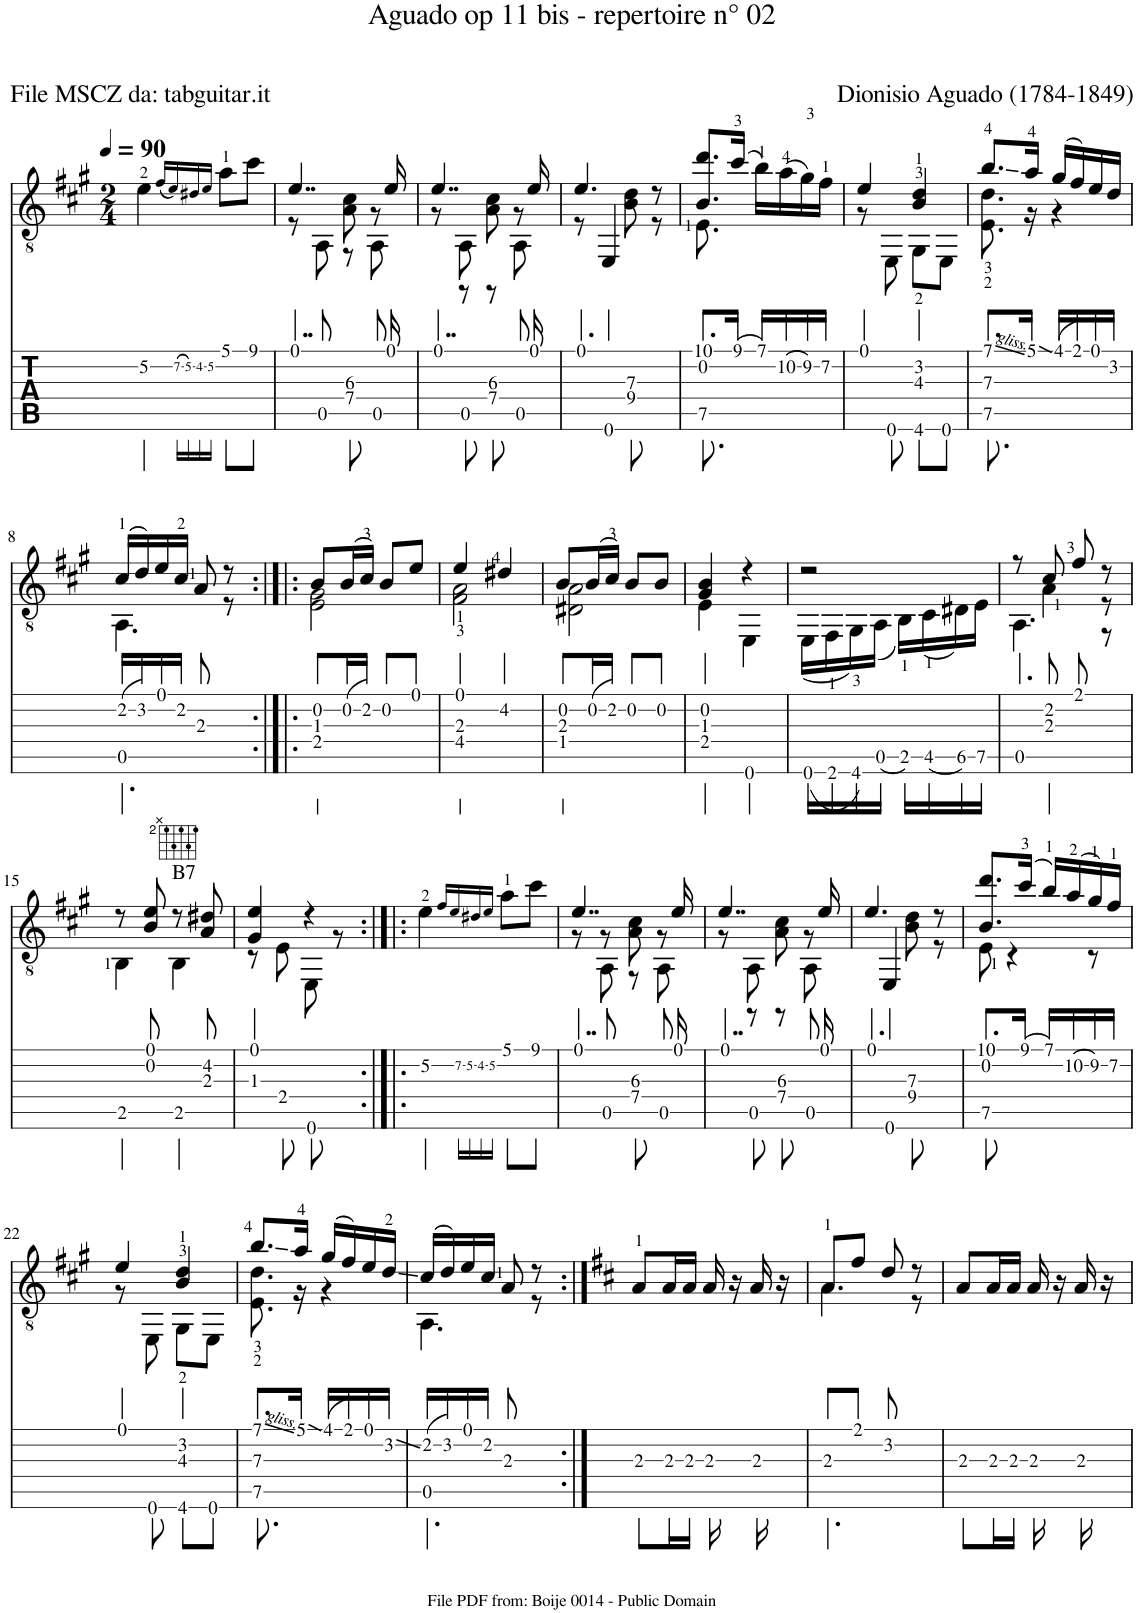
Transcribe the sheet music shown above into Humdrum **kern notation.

**kern	**kern
*part2	*part1
*staff2	*staff1
*I"Chitarra classica (Intavolatura)	*I"Guitar
*stria6	*
*	*clefGv2
*k[f#c#g#]	*k[f#c#g#]
*M2/4	*M2/4
*MM90	*MM90
=1	=1
4e\	4e\
(16qf#\LL	(16qf#/LL
16qe\)	16qe/)
16qd#X\	16qd#X/
16qe\JJ	16qe/JJ
8a\L	8a\L
8cc#\J	8cc#\J
=2	=2
*^	*^
*	*^	*	*^
4..e/	4ryy	8r	4..e/	4ryy	8r
.	.	8AA/	.	.	8AA\
.	8A\ 8c#\	8r	.	8A\ 8c#\	8r
.	8r	8AA/	.	8r	8AA\
16e/	.	.	16e/	.	.
=3	=3	=3	=3	=3	=3
4..e/	8r	8ryy	4..e/	8r	8ryy
.	8AA\	8r	.	8AA\	8r
.	8A\ 8c#\	8r	.	8A\ 8c#\	8r
.	8r	8AA/	.	8r	8AA\
16e/	.	.	16e/	.	.
=4	=4	=4	=4	=4	=4
4.e/	4ryy	8r	4.e/	4ryy	8r
.	.	4EE/	.	.	4EE/
.	8B\ 8d\	.	.	8B\ 8d\	.
8r	8r	8ryy	8r	8r	8ryy
*	*v	*v	*	*	*
*	*	*	*v	*v
=5	=5	=5	=5
8.B/ 8.dd/L	8.E\	8.B/ 8.dd/L	8.E\
(16cc#/Jk	4ryy	(16cc#/Jk	4ryy
16b/LL)	.	16b\LL)	.
(16a/	.	(16a\	.
16g#/)	.	16g#\)	.
16f#/JJ	16ryy	16f#\JJ	16ryy
=6	=6	=6	=6
4e/	8r	4e/	8r
.	8EE\	.	8EE\
4B/ 4d/	8GG#\L	4B/ 4d/	8GG#\L
.	8EE\J	.	8EE\J
=7	=7	=7	=7
8.b/L	8.E\ 8.d\	8.b/L	8.E\ 8.d\
16a/Jk	16r	16a/Jk	16r
(16g#/LL	4r	(16g#/LL	4r
16f#/)	.	16f#/)	.
16e/	.	16e/	.
16d/JJ	.	16d/JJ	.
!!LO:LB:g=z	!!
=8	=8	=8	=8
(16c#/LL	4.AA\	(16c#/LL	4.AA\
16d/)	.	16d/)	.
16e/	.	16e/	.
16c#/JJ	.	16c#/JJ	.
8A/	.	8A/	.
8r	8r	8r	8r
=9:|!|:	=9:|!|:	=9:|!|:	=9:|!|:
8B/L	2E\ 2G#\	8B/L	2E\ 2G#\
(16B/L	.	(16B/L	.
16c#/JJ)	.	16c#/JJ)	.
8B/L	.	8B/L	.
8e/J	.	8e/J	.
=10	=10	=10	=10
4e/	2F#\ 2A\	4e/	2F#\ 2A\
4d#X/	.	4d#X/	.
=11	=11	=11	=11
8B/L	2D#X\ 2A\	8B/L	2D#X\ 2A\
(16B/L	.	(16B/L	.
16c#/JJ)	.	16c#/JJ)	.
8B/L	.	8B/L	.
8B/J	.	8B/J	.
=12	=12	=12	=12
4G#/ 4B/	4E\	4G#/ 4B/	4E\
4r	4EE\	4r	4EE\
=13	=13	=13	=13
2r	(16EE\LL	2r	(16EE\LL
.	16FF#\	.	16FF#\
.	16GG#\)	.	16GG#\)
.	(16AA\JJ	.	(16AA\JJ
.	16BB\LL)	.	16BB\LL)
.	(16C#\	.	(16C#\
.	16D#X\)	.	16D#X\)
.	16E\JJ	.	16E\JJ
=14	=14	=14	=14
*	*^	*	*^
8r	8ryy	4.AA/	8r	8ryy	4.AA\
8c#/	4A\	.	8c#/	4A\	.
8f#/	.	.	8f#/	.	.
8r	8r	8r	8r	8r	8r
*	*v	*v	*	*	*
*	*	*	*v	*v
!!LO:LB:g=z
=15	=15	=15	=15
8r	4BB\	8r	4BB\
8B/ 8e/	.	8B/ 8e/	.
!	!	!LO:TX:a:t=B7	!
8r	4BB\	8r	4BB\
8A/ 8d#X/	.	8A/ 8d#X/	.
=16	=16	=16	=16
4G#/ 4e/	8r	4G#/ 4e/	8r
.	8E\	.	8E\
4r	8EE\	4r	8EE\
.	8r	.	8r
*v	*v	*	*
*	*v	*v
=17:|!|:	=17:|!|:
4e\	4e\
16qf#\LL	16qf#/LL
16qe\	16qe/
16qd#X\	16qd#X/
16qe\JJ	16qe/JJ
8a\L	8a\L
8cc#\J	8cc#\J
=18	=18
*^	*^
*	*^	*	*^
4..e/	8r	8ryy	4..e/	8r	8ryy
.	8r	8AA/	.	8r	8AA\
.	8A\ 8c#\	8r	.	8A\ 8c#\	8r
.	8r	8AA/	.	8r	8AA\
16e/	.	.	16e/	.	.
=19	=19	=19	=19	=19	=19
4..e/	8r	8ryy	4..e/	8r	8ryy
.	8AA\	8r	.	8AA\	8r
.	8A\ 8c#\	8r	.	8A\ 8c#\	8r
.	8r	8AA/	.	8r	8AA\
16e/	.	.	16e/	.	.
=20	=20	=20	=20	=20	=20
4.e/	4ryy	8ryy	4.e/	4ryy	8ryy
.	.	4EE/	.	.	4EE/
.	8B\ 8d\	.	.	8B\ 8d\	.
8r	8r	8ryy	8r	8r	8ryy
*	*v	*v	*	*	*
*	*	*	*v	*v
=21	=21	=21	=21
8.B/ 8.dd/L	8E\	8.B/ 8.dd/L	8E\
.	4r	.	4r
(16cc#/Jk	.	(16cc#/Jk	.
16b/LL)	.	16b/LL)	.
(16a/	.	(16a/	.
16g#/)	8r	16g#/)	8r
16f#/JJ	.	16f#/JJ	.
!!LO:LB:g=z	!!
=22	=22	=22	=22
4e/	8r	4e/	8r
.	8EE\	.	8EE\
4B/ 4d/	8GG#\L	4B/ 4d/	8GG#\L
.	8EE\J	.	8EE\J
=23	=23	=23	=23
8.b/L	8.E\ 8.d\	8.b/L	8.E\ 8.d\
16a/Jk	16r	16a/Jk	16r
(16g#/LL	4r	(16g#/LL	4r
16f#/)	.	16f#/)	.
16e/	.	16e/	.
16d/JJ	.	16d/JJ	.
=24	=24	=24	=24
(16c#/LL	4.AA\	(16c#/LL	4.AA\
16d/)	.	16d/)	.
16e/	.	16e/	.
16c#/JJ	.	16c#/JJ	.
8A/	.	8A/	.
8r	8r	8r	8r
*v	*v	*	*
*	*v	*v
=25:|!	=25:|!
*k[f#c#]	*k[f#c#]
8A\L	8A/L
16A\L	16A/L
16A\JJ	16A/JJ
16A\	16A/
16r	16r
16A\	16A/
16r	16r
=26	=26
*^	*^
8A/L	4.A\	8A/L	4.A\
8f#/J	.	8f#/J	.
8d/	.	8d/	.
8r	8r	8r	8r
*v	*v	*	*
*	*v	*v
=27	=27
8A\L	8A/L
16A\L	16A/L
16A\JJ	16A/JJ
16A\	16A/
16r	16r
16A\	16A/
16r	16r
=	=
*-	*-
